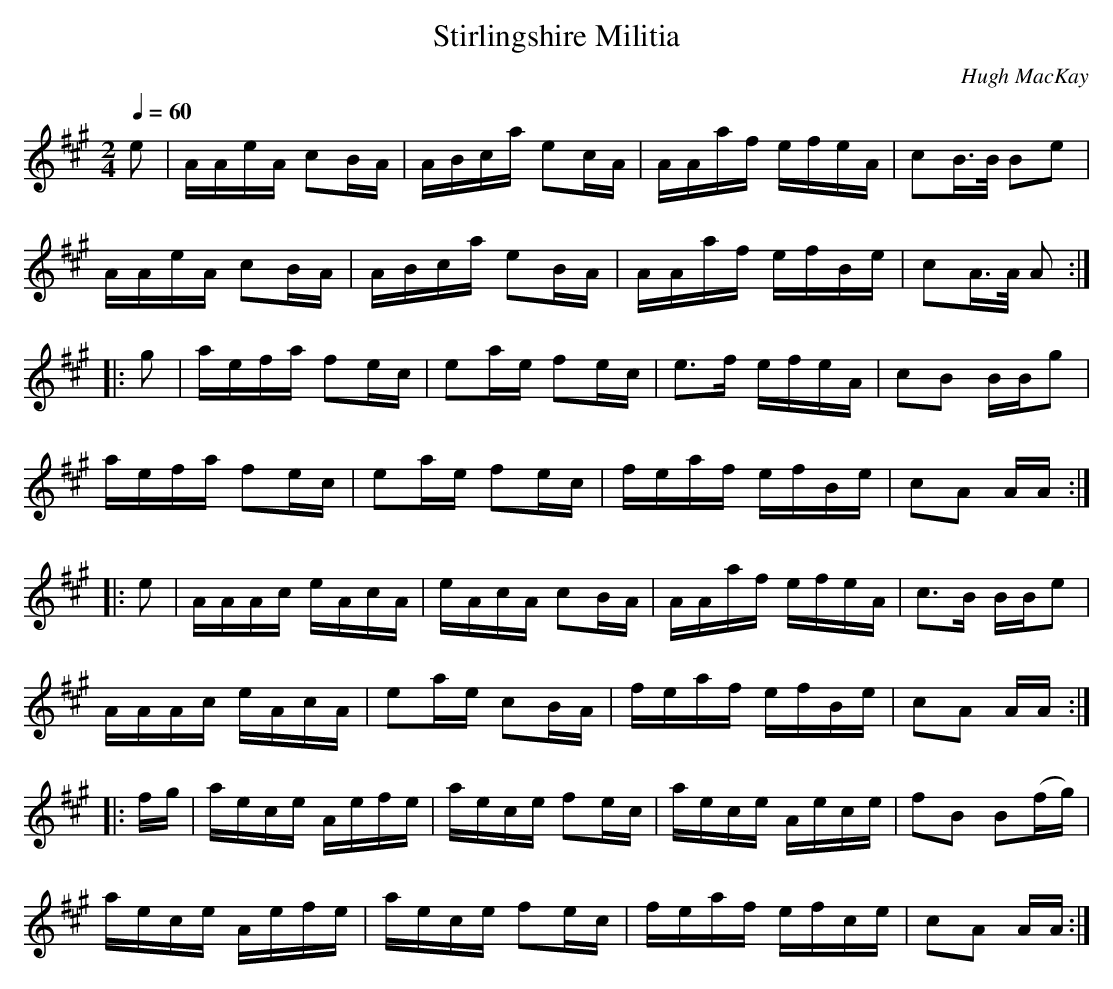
X:1
T:Stirlingshire Militia
C:Hugh MacKay
M:2/4
L:1/8
Q:1/4=60
K:A
e|A/A/e/A/ cB/A/|A/B/c/a/ ec/A/|A/A/a/f/ e/f/e/A/|cB/>B/ Be|
A/A/e/A/ cB/A/|A/B/c/a/ eB/A/|A/A/a/f/ e/f/B/e/|cA/>A/ A:|
|:g|a/e/f/a/ fe/c/|ea/e/ fe/c/|e>f e/f/e/A/|cB B/B/g|
a/e/f/a/ fe/c/|ea/e/ fe/c/|f/e/a/f/ e/f/B/e/|cA A/A/:|
|:e|A/A/A/c/ e/A/c/A/|e/A/c/A/ cB/A/|A/A/a/f/ e/f/e/A/|c>B B/B/e|
A/A/A/c/ e/A/c/A/|ea/e/ cB/A/|f/e/a/f/ e/f/B/e/|cA A/A/:|
|:f/g/|a/e/c/e/ A/e/f/e/|a/e/c/e/ fe/c/|a/e/c/e/ A/e/c/e/|fB B(f/g/)|
a/e/c/e/ A/e/f/e/|a/e/c/e/ fe/c/|f/e/a/f/ e/f/c/e/|cA A/A/:|
